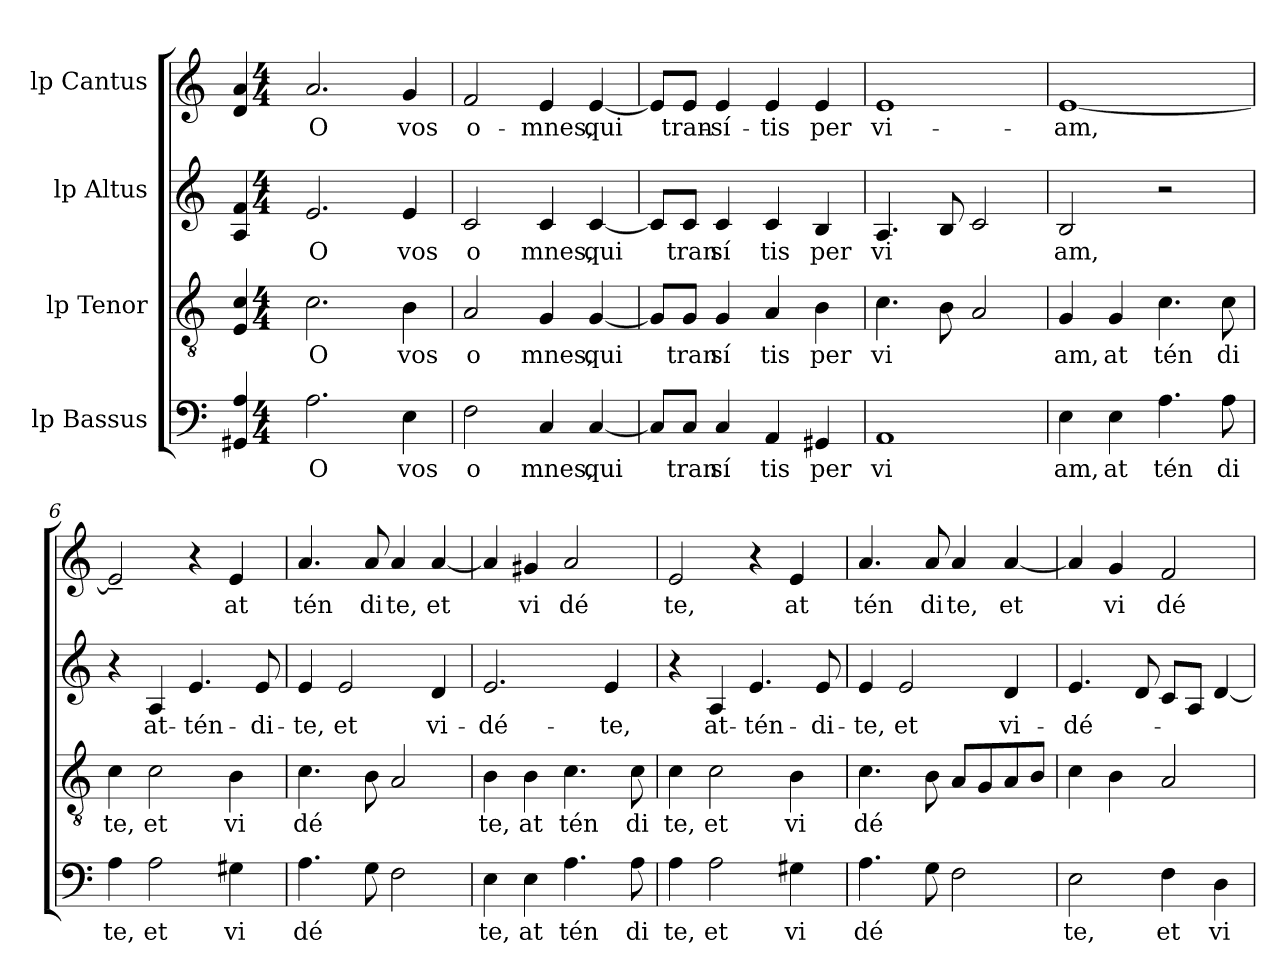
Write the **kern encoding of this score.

**kern	**text	**kern	**text	**kern	**text	**kern	**text
*part4	*part4	*part3	*part3	*part2	*part2	*part1	*part1
*staff4	*staff4	*staff3	*staff3	*staff2	*staff2	*staff1	*staff1
*I"lp Bassus	*	*I"lp Tenor	*	*I"lp Altus	*	*I"lp Cantus	*
!!LO:PB:g=z
*stria5	*	*stria5	*	*stria5	*	*stria5	*
*clefF4	*	*clefGv2	*	*clefG2	*	*clefG2	*
=1	=1	=1	=1	=1	=1	=1	=1
4A/ 4GG#X/	.	4c/ 4E/	.	4f/ 4A/	.	4a/ 4d/	.
*M4/4	*	*M4/4	*	*M4/4	*	*M4/4	*
*met(c)	*	*met(c)	*	*met(c)	*	*met(c)	*
!	!LO:LY:b:cj	!	!LO:LY:b:cj	!	!LO:LY:b:cj	!	!LO:LY:b:cj
2.A\	O	2.c\	O	2.e/	O	2.a/	O
!	!LO:LY:b:cj	!	!LO:LY:b:cj	!	!LO:LY:b:cj	!	!LO:LY:b:cj
4E\	vos	4B\	vos	4e/	vos	4g/	vos
=2	=2	=2	=2	=2	=2	=2	=2
!	!LO:LY:b:cj	!	!LO:LY:b:cj	!	!LO:LY:b:cj	!	!LO:LY:b:cj
2F\	o	2A/	o	2c/	o	2f/	o-
!	!LO:LY:b:cj	!	!LO:LY:b:cj	!	!LO:LY:b:cj	!	!LO:LY:b:cj
4C/	mnes,	4G/	mnes,	4c/	mnes,	4e/	-mnes,
!	!LO:LY:b:cj	!	!LO:LY:b:cj	!	!LO:LY:b:cj	!	!LO:LY:b:cj
[<4C/	qui	[<4G/	qui	[<4c/	qui	[<4e/	qui
=3	=3	=3	=3	=3	=3	=3	=3
8C/L]	.	8G/L]	.	8c/L]	.	8e/L]	.
!	!LO:LY:b:cj	!	!LO:LY:b:cj	!	!LO:LY:b:cj	!	!LO:LY:b:cj
8C/J	tran	8G/J	tran	8c/J	tran	8e/J	tran-
!	!LO:LY:b:cj	!	!LO:LY:b:cj	!	!LO:LY:b:cj	!	!LO:LY:b:cj
4C/	sí	4G/	sí	4c/	sí	4e/	-sí-
!	!LO:LY:b:cj	!	!LO:LY:b:cj	!	!LO:LY:b:cj	!	!LO:LY:b:cj
4AA/	tis	4A/	tis	4c/	tis	4e/	-tis
!	!LO:LY:b:cj	!	!LO:LY:b:cj	!	!LO:LY:b:cj	!	!LO:LY:b:cj
4GG#X/	per	4B\	per	4B/	per	4e/	per
=4	=4	=4	=4	=4	=4	=4	=4
!	!LO:LY:b:cj	!	!LO:LY:b:cj	!	!LO:LY:b:cj	!	!LO:LY:b:cj
1AA	vi	4.c\	vi	4.A/	vi	1e	vi-
.	.	8B\	.	8B/	.	.	.
.	.	2A/	.	2c/	.	.	.
=5	=5	=5	=5	=5	=5	=5	=5
!	!LO:LY:b:cj	!	!LO:LY:b:cj	!	!LO:LY:b:cj	!	!LO:LY:b:cj
4E\	am,	4G/	am,	2B/	am,	[>1e	-am,
!	!LO:LY:b:cj	!	!LO:LY:b:cj	!	!	!	!
4E\	at	4G/	at	.	.	.	.
!	!LO:LY:b:cj	!	!LO:LY:b:cj	!	!	!	!
4.A\	tén	4.c\	tén	2r	.	.	.
!	!LO:LY:b:cj	!	!LO:LY:b:cj	!	!	!	!
8A\	di	8c\	di	.	.	.	.
!!LO:LB:g=z
=6	=6	=6	=6	=6	=6	=6	=6
!	!LO:LY:b:cj	!	!LO:LY:b:cj	!	!	!	!
4A\	te,	4c\	te,	4r	.	2e~</]	.
!	!LO:LY:b:cj	!	!LO:LY:b:cj	!	!LO:LY:b:cj	!	!
2A\	et	2c\	et	4A/	at-	.	.
!	!	!	!	!	!LO:LY:b:cj	!	!
.	.	.	.	4.e/	-tén-	4r	.
!	!LO:LY:b:cj	!	!LO:LY:b:cj	!	!	!	!LO:LY:b:cj
4G#X\	vi	4B\	vi	.	.	4e/	at
!	!	!	!	!	!LO:LY:b:cj	!	!
.	.	.	.	8e/	-di-	.	.
=7	=7	=7	=7	=7	=7	=7	=7
!	!LO:LY:b:cj	!	!LO:LY:b:cj	!	!LO:LY:b:cj	!	!LO:LY:b:cj
4.A\	dé	4.c\	dé	4e/	-te,	4.a/	tén
!	!	!	!	!	!LO:LY:b:cj	!	!
.	.	.	.	2e/	et	.	.
!	!	!	!	!	!	!	!LO:LY:b:cj
8G\	.	8B\	.	.	.	8a/	di
!	!	!	!	!	!	!	!LO:LY:b:cj
2F\	.	2A/	.	.	.	4a/	te,
!	!	!	!	!	!LO:LY:b:cj	!	!LO:LY:b:cj
.	.	.	.	4d/	vi-	[<4a/	et
=8	=8	=8	=8	=8	=8	=8	=8
!	!LO:LY:b:cj	!	!LO:LY:b:cj	!	!LO:LY:b:cj	!	!
4E\	te,	4B\	te,	2.e/	-dé-	4a/]	.
!	!LO:LY:b:cj	!	!LO:LY:b:cj	!	!	!	!LO:LY:b:cj
4E\	at	4B\	at	.	.	4g#X/	vi
!	!LO:LY:b:cj	!	!LO:LY:b:cj	!	!	!	!LO:LY:b:cj
4.A\	tén	4.c\	tén	.	.	2a/	dé
!	!	!	!	!	!LO:LY:b:cj	!	!
.	.	.	.	4e/	-te,	.	.
!	!LO:LY:b:cj	!	!LO:LY:b:cj	!	!	!	!
8A\	di	8c\	di	.	.	.	.
=9	=9	=9	=9	=9	=9	=9	=9
!	!LO:LY:b:cj	!	!LO:LY:b:cj	!	!	!	!LO:LY:b:cj
4A\	te,	4c\	te,	4r	.	2e/	te,
!	!LO:LY:b:cj	!	!LO:LY:b:cj	!	!LO:LY:b:cj	!	!
2A\	et	2c\	et	4A/	at-	.	.
!	!	!	!	!	!LO:LY:b:cj	!	!
.	.	.	.	4.e/	-tén-	4r	.
!	!LO:LY:b:cj	!	!LO:LY:b:cj	!	!	!	!LO:LY:b:cj
4G#X\	vi	4B\	vi	.	.	4e/	at
!	!	!	!	!	!LO:LY:b:cj	!	!
.	.	.	.	8e/	-di-	.	.
=10	=10	=10	=10	=10	=10	=10	=10
!	!LO:LY:b:cj	!	!LO:LY:b:cj	!	!LO:LY:b:cj	!	!LO:LY:b:cj
4.A\	dé	4.c\	dé	4e/	-te,	4.a/	tén
!	!	!	!	!	!LO:LY:b:cj	!	!
.	.	.	.	2e/	et	.	.
!	!	!	!	!	!	!	!LO:LY:b:cj
8G\	.	8B\	.	.	.	8a/	di
!	!	!	!	!	!	!	!LO:LY:b:cj
2F\	.	8A/L	.	.	.	4a/	te,
.	.	8G/	.	.	.	.	.
!	!	!	!	!	!LO:LY:b:cj	!	!LO:LY:b:cj
.	.	8A/	.	4d/	vi-	[>4a/	et
.	.	8B/J	.	.	.	.	.
!!LO:LB:g=z
=11	=11	=11	=11	=11	=11	=11	=11
!	!LO:LY:b:cj	!	!	!	!LO:LY:b:cj	!	!
2E\	te,	4c\	.	4.e/	-dé-	4a/]	.
!	!	!	!	!	!	!	!LO:LY:b:cj
.	.	4B\	.	.	.	4g/	vi
.	.	.	.	8d/	.	.	.
!	!LO:LY:b:cj	!	!	!	!	!	!LO:LY:b:cj
4F\	et	2A/	.	8c/L	.	2f/	dé
.	.	.	.	8A/J	.	.	.
!	!LO:LY:b:cj	!	!	!	!	!	!
4D\	vi	.	.	[<4d/	.	.	.
=	=	=	=	=	=	=	=
*-	*-	*-	*-	*-	*-	*-	*-
